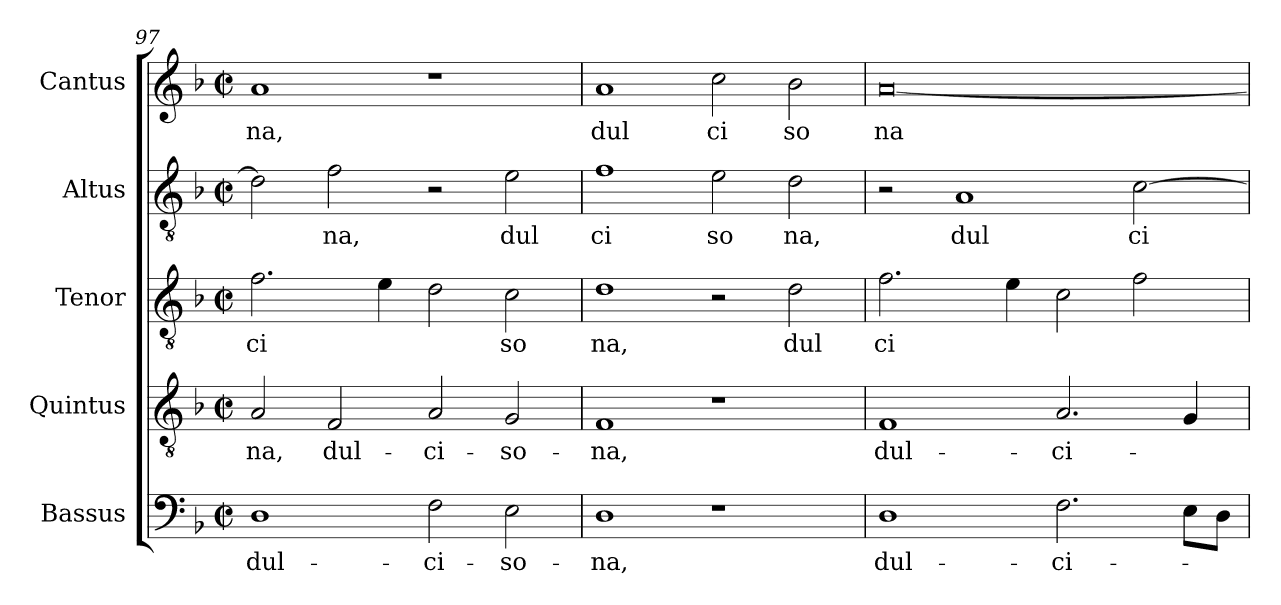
**kern	**text	**kern	**text	**kern	**text	**kern	**text	**kern	**text
*part5	*part5	*part4	*part4	*part3	*part3	*part2	*part2	*part1	*part1
*staff5	*staff5	*staff4	*staff4	*staff3	*staff3	*staff2	*staff2	*staff1	*staff1
*I"Bassus	*	*I"Quintus	*	*I"Tenor	*	*I"Altus	*	*I"Cantus	*
*clefF4	*	*clefGv2	*	*clefGv2	*	*clefGv2	*	*clefG2	*
*k[b-]	*	*k[b-]	*	*k[b-]	*	*k[b-]	*	*k[b-]	*
*F:	*	*F:	*	*F:	*	*F:	*	*F:	*
*M2/2	*	*M2/2	*	*M2/2	*	*M2/2	*	*M2/2	*
*met(c|)	*	*met(c|)	*	*met(c|)	*	*met(c|)	*	*met(c|)	*
=97	=97	=97	=97	=97	=97	=97	=97	=97	=97
!	!LO:LY:b:cj	!	!LO:LY:b:cj	!	!LO:LY:b:cj	!	!	!	!LO:LY:b:cj
1D	dul-	2A/	-na,	2.f\	ci	2d\]	.	1a	na,
!	!	!	!LO:LY:b:cj	!	!	!	!LO:LY:b:cj	!	!
.	.	2F/	dul-	.	.	2f\	na,	.	.
.	.	.	.	4e\	.	.	.	.	.
!	!LO:LY:b:cj	!	!LO:LY:b:cj	!	!	!	!	!	!
2F\	-ci-	2A/	-ci-	2d\	.	2r	.	1r	.
!	!LO:LY:b:cj	!	!LO:LY:b:cj	!	!LO:LY:b:cj	!	!LO:LY:b:cj	!	!
2E\	-so-	2G/	-so-	2c\	so	2e\	dul	.	.
=98	=98	=98	=98	=98	=98	=98	=98	=98	=98
!	!LO:LY:b:cj	!	!LO:LY:b:cj	!	!LO:LY:b:cj	!	!LO:LY:b:cj	!	!LO:LY:b:cj
1D	-na,	1F	-na,	1d	na,	1f	ci	1a	dul
!	!	!	!	!	!	!	!LO:LY:b:cj	!	!LO:LY:b:cj
1r	.	1r	.	2r	.	2e\	so	2cc\	ci
!	!	!	!	!	!LO:LY:b:cj	!	!LO:LY:b:cj	!	!LO:LY:b:cj
.	.	.	.	2d\	dul	2d\	na,	2b-\	so
=99	=99	=99	=99	=99	=99	=99	=99	=99	=99
!	!LO:LY:b:cj	!	!LO:LY:b:cj	!	!LO:LY:b:cj	!	!	!	!LO:LY:b:cj
1D	dul-	1F	dul-	2.f\	ci	2r	.	[<0a	na
!	!	!	!	!	!	!	!LO:LY:b:cj	!	!
.	.	.	.	.	.	1A	dul	.	.
.	.	.	.	4e\	.	.	.	.	.
!	!LO:LY:b:cj	!	!LO:LY:b:cj	!	!	!	!	!	!
2.F\	-ci-	2.A/	-ci-	2c\	.	.	.	.	.
!	!	!	!	!	!	!	!LO:LY:b:cj	!	!
.	.	.	.	2f\	.	[>2c\	ci	.	.
8E\L	.	4G/	.	.	.	.	.	.	.
8D\J	.	.	.	.	.	.	.	.	.
=	=	=	=	=	=	=	=	=	=
*-	*-	*-	*-	*-	*-	*-	*-	*-	*-
